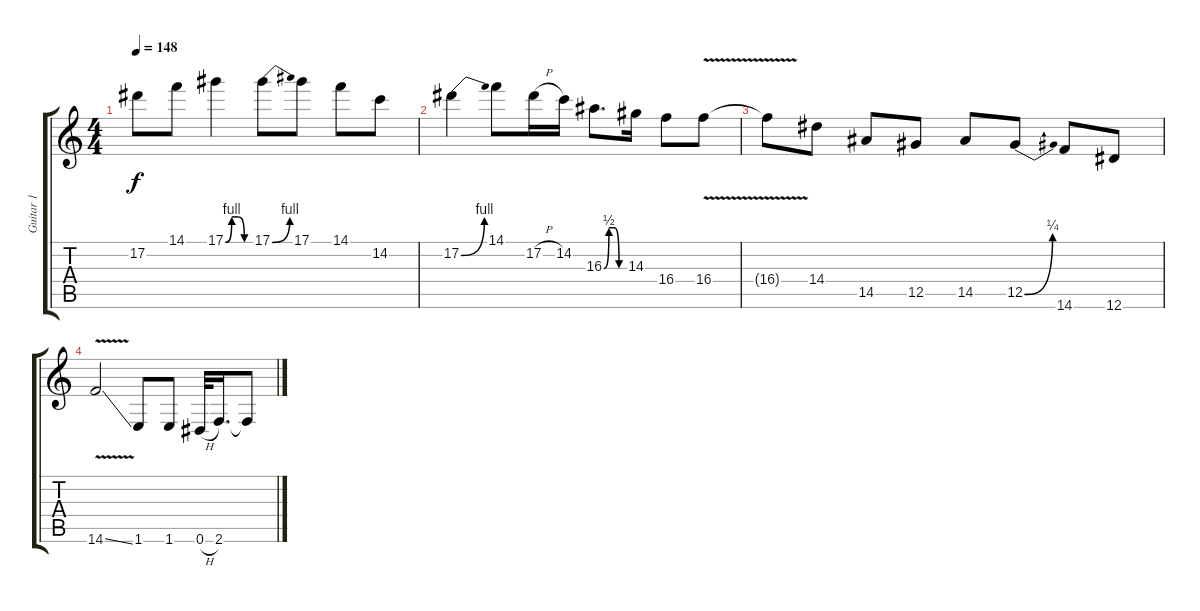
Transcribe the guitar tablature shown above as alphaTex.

\track ("Guitar 1" "Guitar 1") {instrument distortionguitar}
\staff {score tabs}
\tuning (Eb4 Bb3 Gb3 Db3 Ab2 Eb2) {hide}
\ts (4 4)
\tempo 148
\clef g2
\ks c
17.2{t}.8{dy f} 14.1.8 17.1{be (custom 0 0 15 4 30 4 45 0 60 0)}.4 17.1{be (bend 0 0 60 4)}.8 17.1.8 14.1.8 14.2.8 |
17.2{be (bend 0 0 60 4)}.4 14.1.8 17.2{h}.16 14.2.16 16.3{be (custom 0 0 15 2 30 2 45 0 60 0)}.8{d} 14.3.16 16.4.8 16.4{v}.8 |
16.4{t}.8 14.4.8 14.5.8 12.5.8 14.5.8 12.5{be (bend 0 0 60 1)}.8 14.6.8 12.6.8 |
14.6{v ss}.2 1.6.8 1.6.8 0.6{h}.32 2.6.16{d} 2.6{t}.8
